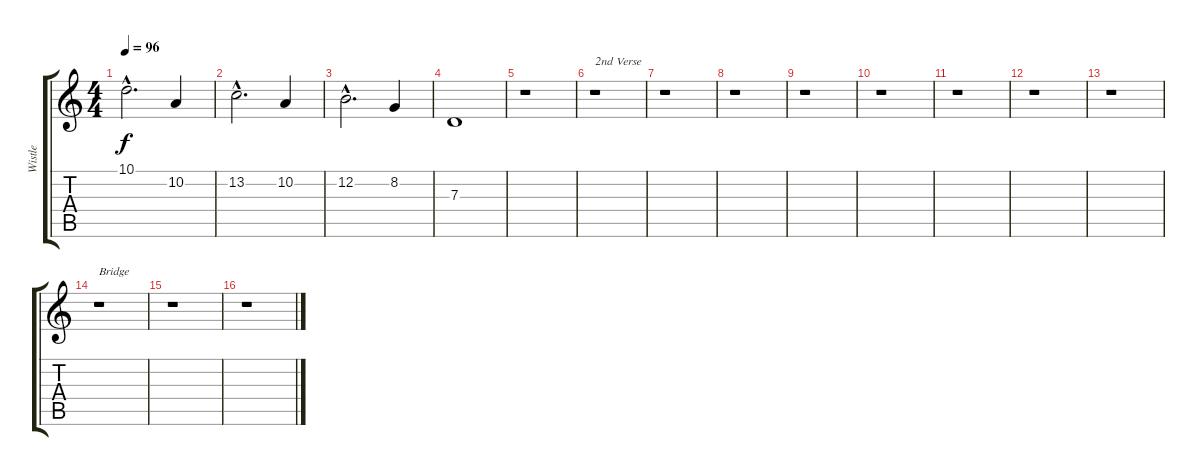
\track ("Wistle" "Wistle") {instrument lead3calliope}
\staff {score tabs}
\tuning (E4 B3 G3 D3 A2 E2) {hide}
\ts (4 4)
\tempo 96
\clef g2
\ks c
10.1{hac}.2{d dy f} 10.2.4 |
13.2{hac}.2{d} 10.2.4 |
12.2{hac}.2{d} 8.2.4 |
7.3.1 |
r.1 |
r.1{txt "2nd Verse"} |
r.1 |
r.1 |
r.1 |
r.1 |
r.1 |
r.1 |
r.1 |
r.1{txt "Bridge"} |
r.1 |
r.1
